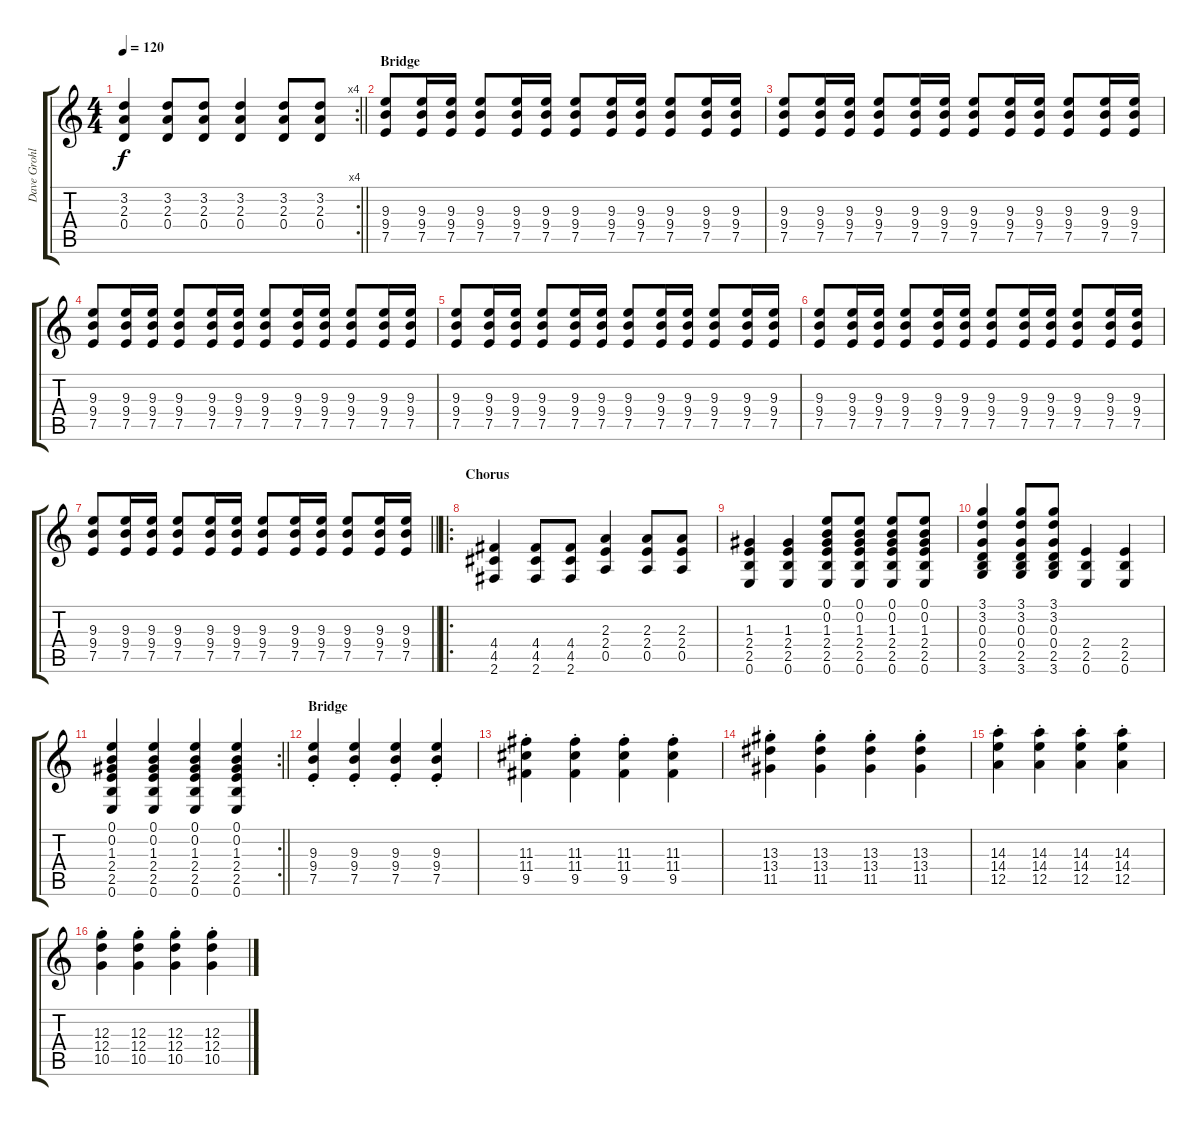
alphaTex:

\track ("Dave Grohl (Rhythm)" "Dave Grohl") {instrument overdrivenguitar}
\staff {score tabs}
\tuning (E4 B3 G3 D3 A2 E2) {hide}
\rc 4
\ts (4 4)
\tempo 120
\clef g2
\barLineRight lightlight
\ks c
(3.2 2.3 0.4).4{dy f} (3.2 2.3 0.4).8 (3.2 2.3 0.4).8 (3.2 2.3 0.4).4 (3.2 2.3 0.4).8 (3.2 2.3 0.4).8 |
\section ("" "Bridge")
(9.3 9.4 7.5).8{instrument overdrivenguitar} (9.3 9.4 7.5).16 (9.3 9.4 7.5).16 (9.3 9.4 7.5).8 (9.3 9.4 7.5).16 (9.3 9.4 7.5).16 (9.3 9.4 7.5).8 (9.3 9.4 7.5).16 (9.3 9.4 7.5).16 (9.3 9.4 7.5).8 (9.3 9.4 7.5).16 (9.3 9.4 7.5).16 |
(9.3 9.4 7.5).8 (9.3 9.4 7.5).16 (9.3 9.4 7.5).16 (9.3 9.4 7.5).8 (9.3 9.4 7.5).16 (9.3 9.4 7.5).16 (9.3 9.4 7.5).8 (9.3 9.4 7.5).16 (9.3 9.4 7.5).16 (9.3 9.4 7.5).8 (9.3 9.4 7.5).16 (9.3 9.4 7.5).16 |
(9.3 9.4 7.5).8 (9.3 9.4 7.5).16 (9.3 9.4 7.5).16 (9.3 9.4 7.5).8 (9.3 9.4 7.5).16 (9.3 9.4 7.5).16 (9.3 9.4 7.5).8 (9.3 9.4 7.5).16 (9.3 9.4 7.5).16 (9.3 9.4 7.5).8 (9.3 9.4 7.5).16 (9.3 9.4 7.5).16 |
(9.3 9.4 7.5).8 (9.3 9.4 7.5).16 (9.3 9.4 7.5).16 (9.3 9.4 7.5).8 (9.3 9.4 7.5).16 (9.3 9.4 7.5).16 (9.3 9.4 7.5).8 (9.3 9.4 7.5).16 (9.3 9.4 7.5).16 (9.3 9.4 7.5).8 (9.3 9.4 7.5).16 (9.3 9.4 7.5).16 |
(9.3 9.4 7.5).8 (9.3 9.4 7.5).16 (9.3 9.4 7.5).16 (9.3 9.4 7.5).8 (9.3 9.4 7.5).16 (9.3 9.4 7.5).16 (9.3 9.4 7.5).8 (9.3 9.4 7.5).16 (9.3 9.4 7.5).16 (9.3 9.4 7.5).8 (9.3 9.4 7.5).16 (9.3 9.4 7.5).16 |
\barLineRight lightlight
(9.3 9.4 7.5).8 (9.3 9.4 7.5).16 (9.3 9.4 7.5).16 (9.3 9.4 7.5).8 (9.3 9.4 7.5).16 (9.3 9.4 7.5).16 (9.3 9.4 7.5).8 (9.3 9.4 7.5).16 (9.3 9.4 7.5).16 (9.3 9.4 7.5).8 (9.3 9.4 7.5).16 (9.3 9.4 7.5).16 |
\ro
\section ("" "Chorus")
(4.4 4.5 2.6).4 (4.4 4.5 2.6).8 (4.4 4.5 2.6).8 (2.3 2.4 0.5).4 (2.3 2.4 0.5).8 (2.3 2.4 0.5).8 |
(1.3 2.4 2.5 0.6).4 (1.3 2.4 2.5 0.6).4 (0.1 0.2 1.3 2.4 2.5 0.6).8 (0.1 0.2 1.3 2.4 2.5 0.6).8 (0.1 0.2 1.3 2.4 2.5 0.6).8 (0.1 0.2 1.3 2.4 2.5 0.6).8 |
(3.1 3.2 0.3 0.4 2.5 3.6).4 (3.1 3.2 0.3 0.4 2.5 3.6).8 (3.1 3.2 0.3 0.4 2.5 3.6).8 (2.4 2.5 0.6).4 (2.4 2.5 0.6).4 |
\rc 2
\barLineRight lightlight
(0.1 0.2 1.3 2.4 2.5 0.6).4 (0.1 0.2 1.3 2.4 2.5 0.6).4 (0.1 0.2 1.3 2.4 2.5 0.6).4 (0.1 0.2 1.3 2.4 2.5 0.6).4 |
\section ("" "Bridge")
(9.3{st} 9.4{st} 7.5{st}).4 (9.3{st} 9.4{st} 7.5{st}).4 (9.3{st} 9.4{st} 7.5{st}).4 (9.3{st} 9.4{st} 7.5{st}).4 |
(11.3{st} 11.4{st} 9.5{st}).4 (11.3{st} 11.4{st} 9.5{st}).4 (11.3{st} 11.4{st} 9.5{st}).4 (11.3{st} 11.4{st} 9.5{st}).4 |
(13.3{st} 13.4{st} 11.5{st}).4 (13.3{st} 13.4{st} 11.5{st}).4 (13.3{st} 13.4{st} 11.5{st}).4 (13.3{st} 13.4{st} 11.5{st}).4 |
(14.3{st} 14.4{st} 12.5{st}).4 (14.3{st} 14.4{st} 12.5{st}).4 (14.3{st} 14.4{st} 12.5{st}).4 (14.3{st} 14.4{st} 12.5{st}).4 |
(12.3{st} 12.4{st} 10.5{st}).4 (12.3{st} 12.4{st} 10.5{st}).4 (12.3{st} 12.4{st} 10.5{st}).4 (12.3{st} 12.4{st} 10.5{st}).4
